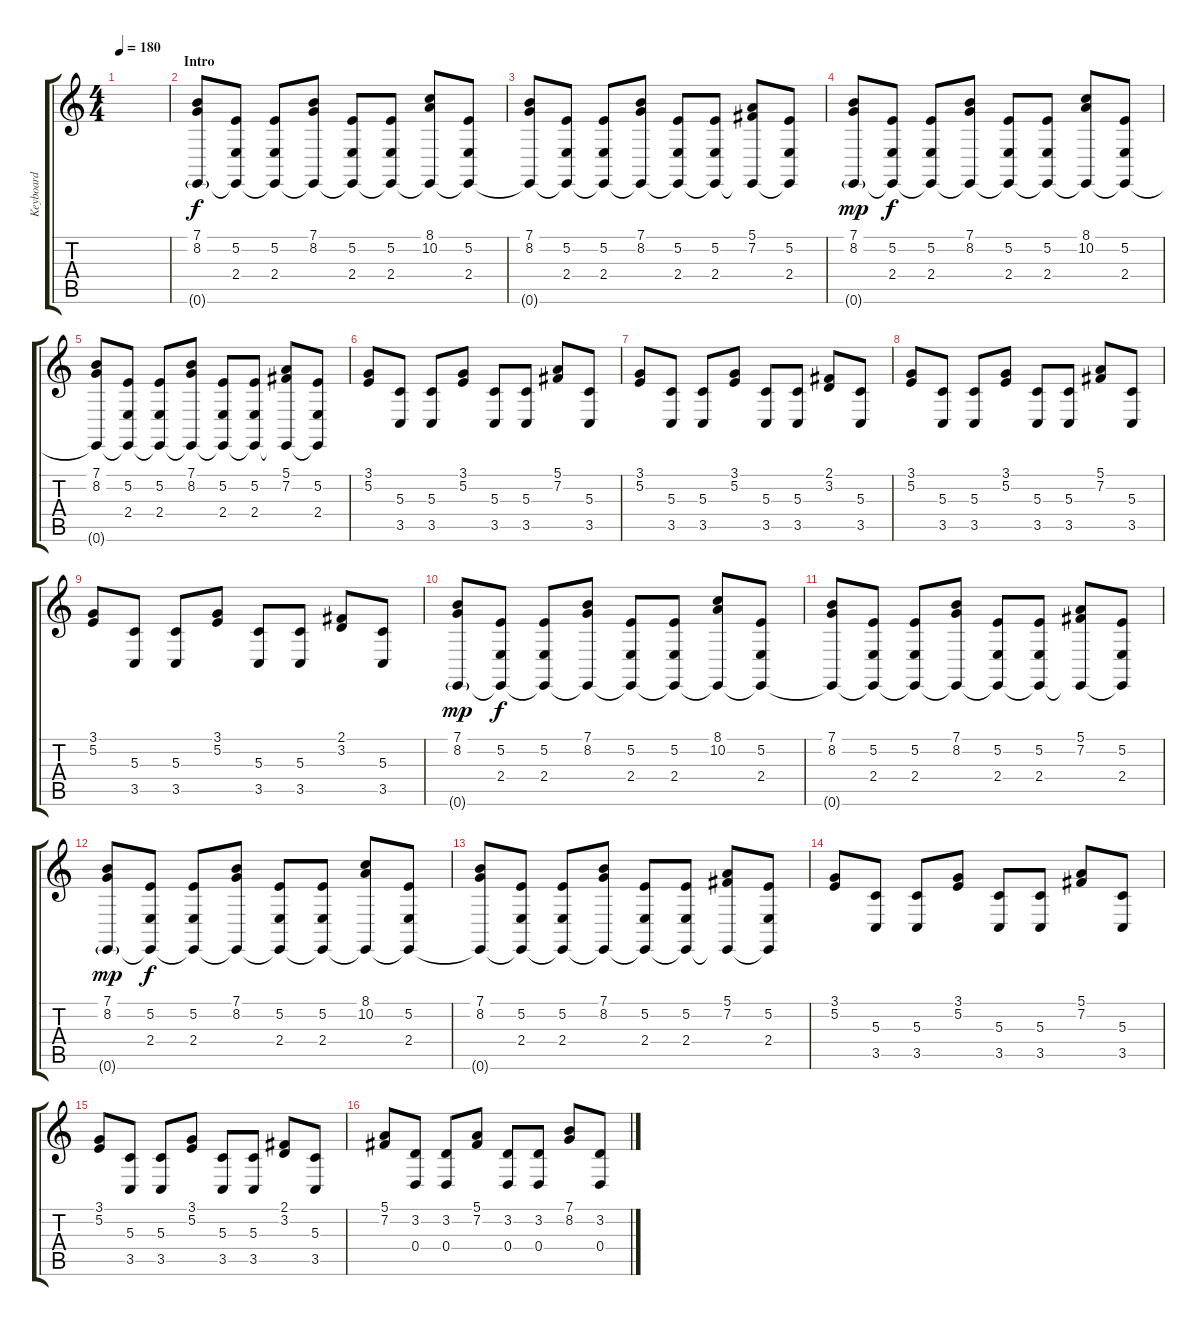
\track ("Keyboard" "Keyboard") {instrument choiraahs}
\staff {score tabs}
\tuning (E4 B3 G3 D3 A2 E2) {hide}
\ts (4 4)
\tempo 180
\clef g2
\ks c
|
\section ("" "Intro")
(7.1 8.2 0.6{g}).8 (5.2 2.4 0.6{t}).8{dy f} (5.2 2.4 0.6{t}).8 (7.1 8.2 0.6{t}).8 (5.2 2.4 0.6{t}).8 (5.2 2.4 0.6{t}).8 (8.1 10.2 0.6{t}).8 (5.2 2.4 0.6{t}).8 |
(7.1 8.2 0.6{t}).8 (5.2 2.4 0.6{t}).8 (5.2 2.4 0.6{t}).8 (7.1 8.2 0.6{t}).8 (5.2 2.4 0.6{t}).8 (5.2 2.4 0.6{t}).8 (5.1 7.2 0.6{t}).8 (5.2 2.4 0.6{t}).8 |
(7.1 8.2 0.6{g}).8{dy mp} (5.2 2.4 0.6{t}).8{dy f} (5.2 2.4 0.6{t}).8 (7.1 8.2 0.6{t}).8 (5.2 2.4 0.6{t}).8 (5.2 2.4 0.6{t}).8 (8.1 10.2 0.6{t}).8 (5.2 2.4 0.6{t}).8 |
(7.1 8.2 0.6{t}).8 (5.2 2.4 0.6{t}).8 (5.2 2.4 0.6{t}).8 (7.1 8.2 0.6{t}).8 (5.2 2.4 0.6{t}).8 (5.2 2.4 0.6{t}).8 (5.1 7.2 0.6{t}).8 (5.2 2.4 0.6{t}).8 |
(3.1 5.2).8 (5.3 3.5).8 (5.3 3.5).8 (3.1 5.2).8 (5.3 3.5).8 (5.3 3.5).8 (5.1 7.2).8 (5.3 3.5).8 |
(3.1 5.2).8 (5.3 3.5).8 (5.3 3.5).8 (3.1 5.2).8 (5.3 3.5).8 (5.3 3.5).8 (2.1 3.2).8 (5.3 3.5).8 |
(3.1 5.2).8 (5.3 3.5).8 (5.3 3.5).8 (3.1 5.2).8 (5.3 3.5).8 (5.3 3.5).8 (5.1 7.2).8 (5.3 3.5).8 |
(3.1 5.2).8 (5.3 3.5).8 (5.3 3.5).8 (3.1 5.2).8 (5.3 3.5).8 (5.3 3.5).8 (2.1 3.2).8 (5.3 3.5).8 |
(7.1 8.2 0.6{g}).8{dy mp} (5.2 2.4 0.6{t}).8{dy f} (5.2 2.4 0.6{t}).8 (7.1 8.2 0.6{t}).8 (5.2 2.4 0.6{t}).8 (5.2 2.4 0.6{t}).8 (8.1 10.2 0.6{t}).8 (5.2 2.4 0.6{t}).8 |
(7.1 8.2 0.6{t}).8 (5.2 2.4 0.6{t}).8 (5.2 2.4 0.6{t}).8 (7.1 8.2 0.6{t}).8 (5.2 2.4 0.6{t}).8 (5.2 2.4 0.6{t}).8 (5.1 7.2 0.6{t}).8 (5.2 2.4 0.6{t}).8 |
(7.1 8.2 0.6{g}).8{dy mp} (5.2 2.4 0.6{t}).8{dy f} (5.2 2.4 0.6{t}).8 (7.1 8.2 0.6{t}).8 (5.2 2.4 0.6{t}).8 (5.2 2.4 0.6{t}).8 (8.1 10.2 0.6{t}).8 (5.2 2.4 0.6{t}).8 |
(7.1 8.2 0.6{t}).8 (5.2 2.4 0.6{t}).8 (5.2 2.4 0.6{t}).8 (7.1 8.2 0.6{t}).8 (5.2 2.4 0.6{t}).8 (5.2 2.4 0.6{t}).8 (5.1 7.2 0.6{t}).8 (5.2 2.4 0.6{t}).8 |
(3.1 5.2).8 (5.3 3.5).8 (5.3 3.5).8 (3.1 5.2).8 (5.3 3.5).8 (5.3 3.5).8 (5.1 7.2).8 (5.3 3.5).8 |
(3.1 5.2).8 (5.3 3.5).8 (5.3 3.5).8 (3.1 5.2).8 (5.3 3.5).8 (5.3 3.5).8 (2.1 3.2).8 (5.3 3.5).8 |
(5.1 7.2).8 (3.2 0.4).8 (3.2 0.4).8 (5.1 7.2).8 (3.2 0.4).8 (3.2 0.4).8 (7.1 8.2).8 (3.2 0.4).8
